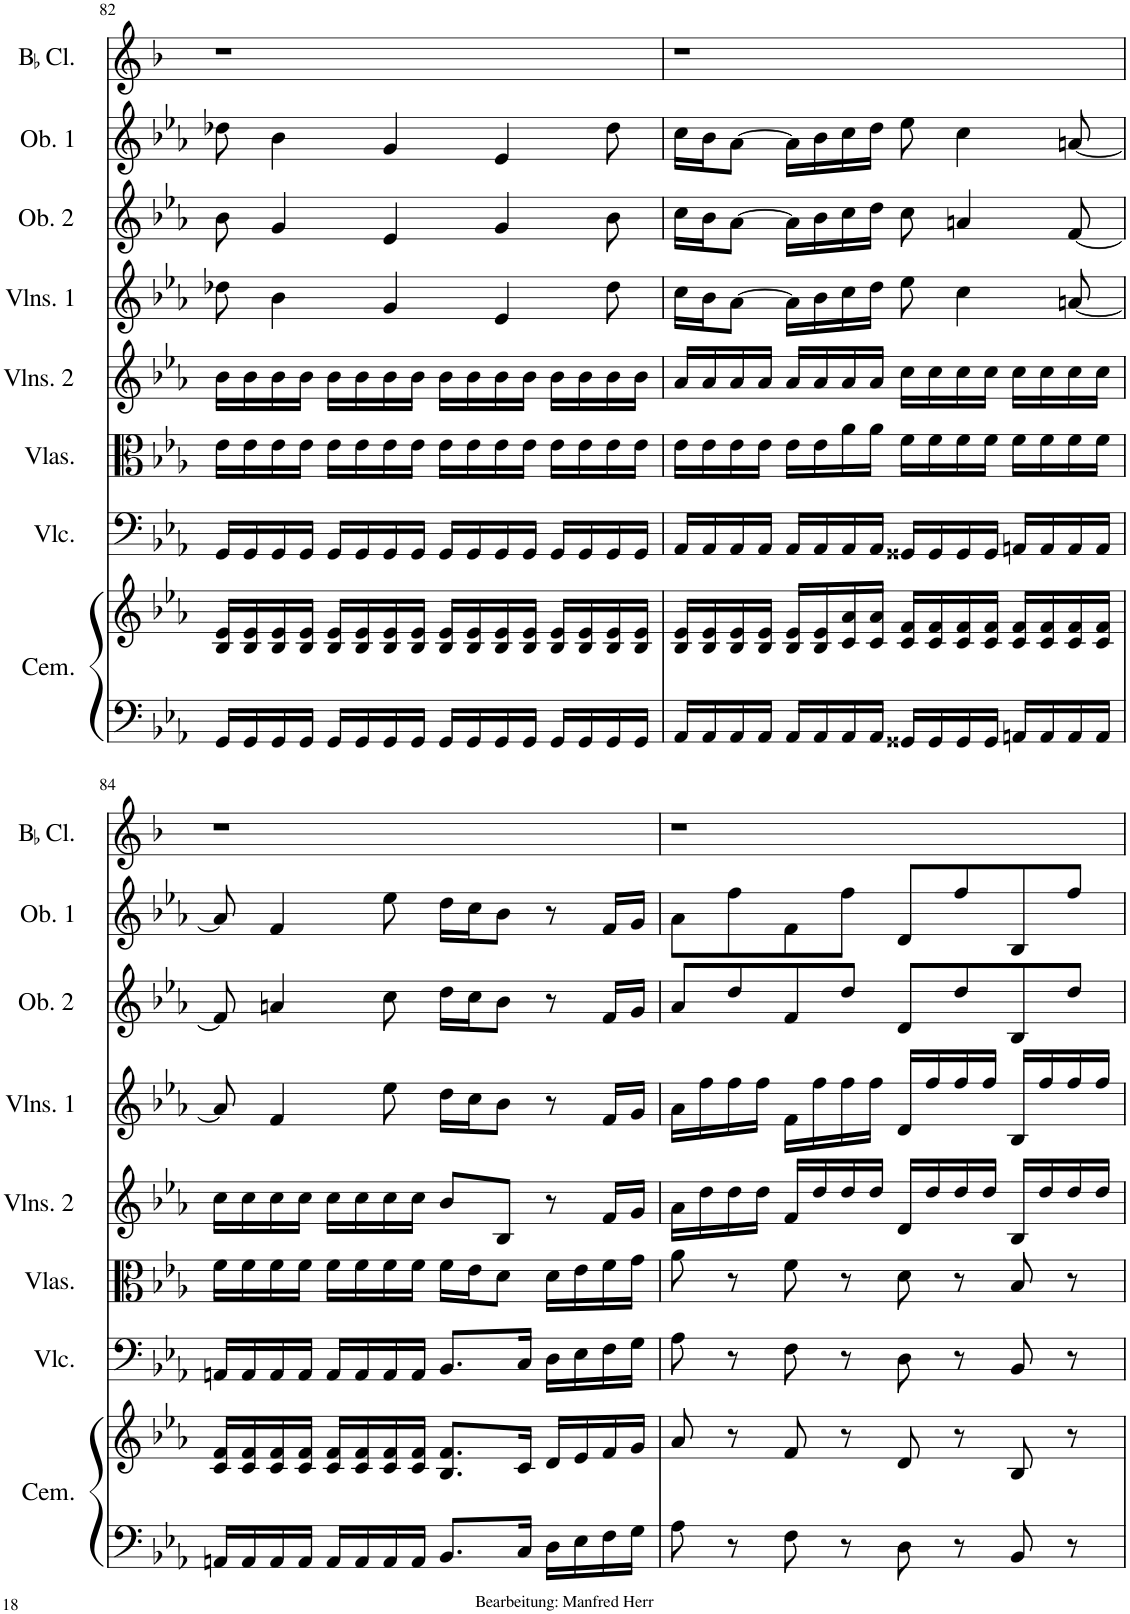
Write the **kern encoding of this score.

**kern	**kern	**kern	**kern	**kern	**kern	**kern	**kern	**kern
*part8	*part8	*part7	*part6	*part5	*part4	*part3	*part2	*part1
*staff9	*staff8	*staff7	*staff6	*staff5	*staff4	*staff3	*staff2	*staff1
*I"Cembalo	*	*I"Violoncello	*I"Violas	*I"Violins 2	*I"Violins 1	*I"Oboe 2	*I"Oboe 1	*I"BaccidentalFlat Clarinet
*I'Cem.	*	*I'Vlc.	*I'Vlas.	*I'Vlns. 2	*I'Vlns. 1	*I'Ob. 2	*I'Ob. 1	*I'BaccidentalFlat Cl.
!!LO:PB:g=z
*clefF4	*clefG2	*clefF4	*clefC3	*clefG2	*clefG2	*clefG2	*clefG2	*clefG2
*	*	*	*	*	*	*	*	*Trd1c2
*k[b-e-a-]	*k[b-e-a-]	*k[b-e-a-]	*k[b-e-a-]	*k[b-e-a-]	*k[b-e-a-]	*k[b-e-a-]	*k[b-e-a-]	*k[b-]
*M4/4	*M4/4	*M4/4	*M4/4	*M4/4	*M4/4	*M4/4	*M4/4	*M4/4
=82	=82	=82	=82	=82	=82	=82	=82	=82
16GG/LL	16B-/ 16e-/LL	16GG/LL	16e-\LL	16b-\LL	8dd-X\	8b-\	8dd-X\	1r
16GG/	16B-/ 16e-/	16GG/	16e-\	16b-\	.	.	.	.
16GG/	16B-/ 16e-/	16GG/	16e-\	16b-\	4b-\	4g/	4b-\	.
16GG/JJ	16B-/ 16e-/JJ	16GG/JJ	16e-\JJ	16b-\JJ	.	.	.	.
16GG/LL	16B-/ 16e-/LL	16GG/LL	16e-\LL	16b-\LL	.	.	.	.
16GG/	16B-/ 16e-/	16GG/	16e-\	16b-\	.	.	.	.
16GG/	16B-/ 16e-/	16GG/	16e-\	16b-\	4g/	4e-/	4g/	.
16GG/JJ	16B-/ 16e-/JJ	16GG/JJ	16e-\JJ	16b-\JJ	.	.	.	.
16GG/LL	16B-/ 16e-/LL	16GG/LL	16e-\LL	16b-\LL	.	.	.	.
16GG/	16B-/ 16e-/	16GG/	16e-\	16b-\	.	.	.	.
16GG/	16B-/ 16e-/	16GG/	16e-\	16b-\	4e-/	4g/	4e-/	.
16GG/JJ	16B-/ 16e-/JJ	16GG/JJ	16e-\JJ	16b-\JJ	.	.	.	.
16GG/LL	16B-/ 16e-/LL	16GG/LL	16e-\LL	16b-\LL	.	.	.	.
16GG/	16B-/ 16e-/	16GG/	16e-\	16b-\	.	.	.	.
16GG/	16B-/ 16e-/	16GG/	16e-\	16b-\	8dd-\	8b-\	8dd-\	.
16GG/JJ	16B-/ 16e-/JJ	16GG/JJ	16e-\JJ	16b-\JJ	.	.	.	.
=83	=83	=83	=83	=83	=83	=83	=83	=83
16AA-/LL	16B-/ 16e-/LL	16AA-/LL	16e-\LL	16a-/LL	16cc\LL	16cc\LL	16cc\LL	1r
16AA-/	16B-/ 16e-/	16AA-/	16e-\	16a-/	16b-\J	16b-\J	16b-\J	.
16AA-/	16B-/ 16e-/	16AA-/	16e-\	16a-/	[8a-\J	[8a-\J	[8a-\J	.
16AA-/JJ	16B-/ 16e-/JJ	16AA-/JJ	16e-\JJ	16a-/JJ	.	.	.	.
16AA-/LL	16B-/ 16e-/LL	16AA-/LL	16e-\LL	16a-/LL	16a-\LL]	16a-\LL]	16a-\LL]	.
16AA-/	16B-/ 16e-/	16AA-/	16e-\	16a-/	16b-\	16b-\	16b-\	.
16AA-/	16c/ 16a-/	16AA-/	16a-\	16a-/	16cc\	16cc\	16cc\	.
16AA-/JJ	16c/ 16a-/JJ	16AA-/JJ	16a-\JJ	16a-/JJ	16dd\JJ	16dd\JJ	16dd\JJ	.
16GG##X/LL	16c/ 16f/LL	16GG##X/LL	16f\LL	16cc\LL	8ee-\	8cc\	8ee-\	.
16GG##/	16c/ 16f/	16GG##/	16f\	16cc\	.	.	.	.
16GG##/	16c/ 16f/	16GG##/	16f\	16cc\	4cc\	4an/	4cc\	.
16GG##/JJ	16c/ 16f/JJ	16GG##/JJ	16f\JJ	16cc\JJ	.	.	.	.
16AAn/LL	16c/ 16f/LL	16AAn/LL	16f\LL	16cc\LL	.	.	.	.
16AA/	16c/ 16f/	16AA/	16f\	16cc\	.	.	.	.
16AA/	16c/ 16f/	16AA/	16f\	16cc\	[8an/	[8f/	[8an/	.
16AA/JJ	16c/ 16f/JJ	16AA/JJ	16f\JJ	16cc\JJ	.	.	.	.
!!LO:LB:g=z
=84	=84	=84	=84	=84	=84	=84	=84	=84
16AAn/LL	16c/ 16f/LL	16AAn/LL	16f\LL	16cc\LL	8a/]	8f/]	8a/]	1r
16AA/	16c/ 16f/	16AA/	16f\	16cc\	.	.	.	.
16AA/	16c/ 16f/	16AA/	16f\	16cc\	4f/	4an/	4f/	.
16AA/JJ	16c/ 16f/JJ	16AA/JJ	16f\JJ	16cc\JJ	.	.	.	.
16AA/LL	16c/ 16f/LL	16AA/LL	16f\LL	16cc\LL	.	.	.	.
16AA/	16c/ 16f/	16AA/	16f\	16cc\	.	.	.	.
16AA/	16c/ 16f/	16AA/	16f\	16cc\	8ee-\	8cc\	8ee-\	.
16AA/JJ	16c/ 16f/JJ	16AA/JJ	16f\JJ	16cc\JJ	.	.	.	.
8.BB-/L	8.B-/ 8.f/L	8.BB-/L	16f\LL	8b-/L	16dd\LL	16dd\LL	16dd\LL	.
.	.	.	16e-\J	.	16cc\J	16cc\J	16cc\J	.
.	.	.	8d\J	8B-/J	8b-\J	8b-\J	8b-\J	.
16C/Jk	16c/Jk	16C/Jk	.	.	.	.	.	.
16D\LL	16d/LL	16D\LL	16d\LL	8r	8r	8r	8r	.
16E-\	16e-/	16E-\	16e-\	.	.	.	.	.
16F\	16f/	16F\	16f\	16f/LL	16f/LL	16f/LL	16f/LL	.
16G\JJ	16g/JJ	16G\JJ	16g\JJ	16g/JJ	16g/JJ	16g/JJ	16g/JJ	.
=85	=85	=85	=85	=85	=85	=85	=85	=85
8A-\	8a-/	8A-\	8a-\	16a-\LL	16a-\LL	8a-/L	8a-\L	1r
.	.	.	.	16dd\	16ff\	.	.	.
8r	8r	8r	8r	16dd\	16ff\	8dd/	8ff\	.
.	.	.	.	16dd\JJ	16ff\JJ	.	.	.
8F\	8f/	8F\	8f\	16f/LL	16f\LL	8f/	8f\	.
.	.	.	.	16dd/	16ff\	.	.	.
8r	8r	8r	8r	16dd/	16ff\	8dd/J	8ff\J	.
.	.	.	.	16dd/JJ	16ff\JJ	.	.	.
8D\	8d/	8D\	8d\	16d/LL	16d/LL	8d/L	8d/L	.
.	.	.	.	16dd/	16ff/	.	.	.
8r	8r	8r	8r	16dd/	16ff/	8dd/	8ff/	.
.	.	.	.	16dd/JJ	16ff/JJ	.	.	.
8BB-/	8B-/	8BB-/	8B-/	16B-/LL	16B-/LL	8B-/	8B-/	.
.	.	.	.	16dd/	16ff/	.	.	.
8r	8r	8r	8r	16dd/	16ff/	8dd/J	8ff/J	.
.	.	.	.	16dd/JJ	16ff/JJ	.	.	.
=	=	=	=	=	=	=	=	=
*-	*-	*-	*-	*-	*-	*-	*-	*-
